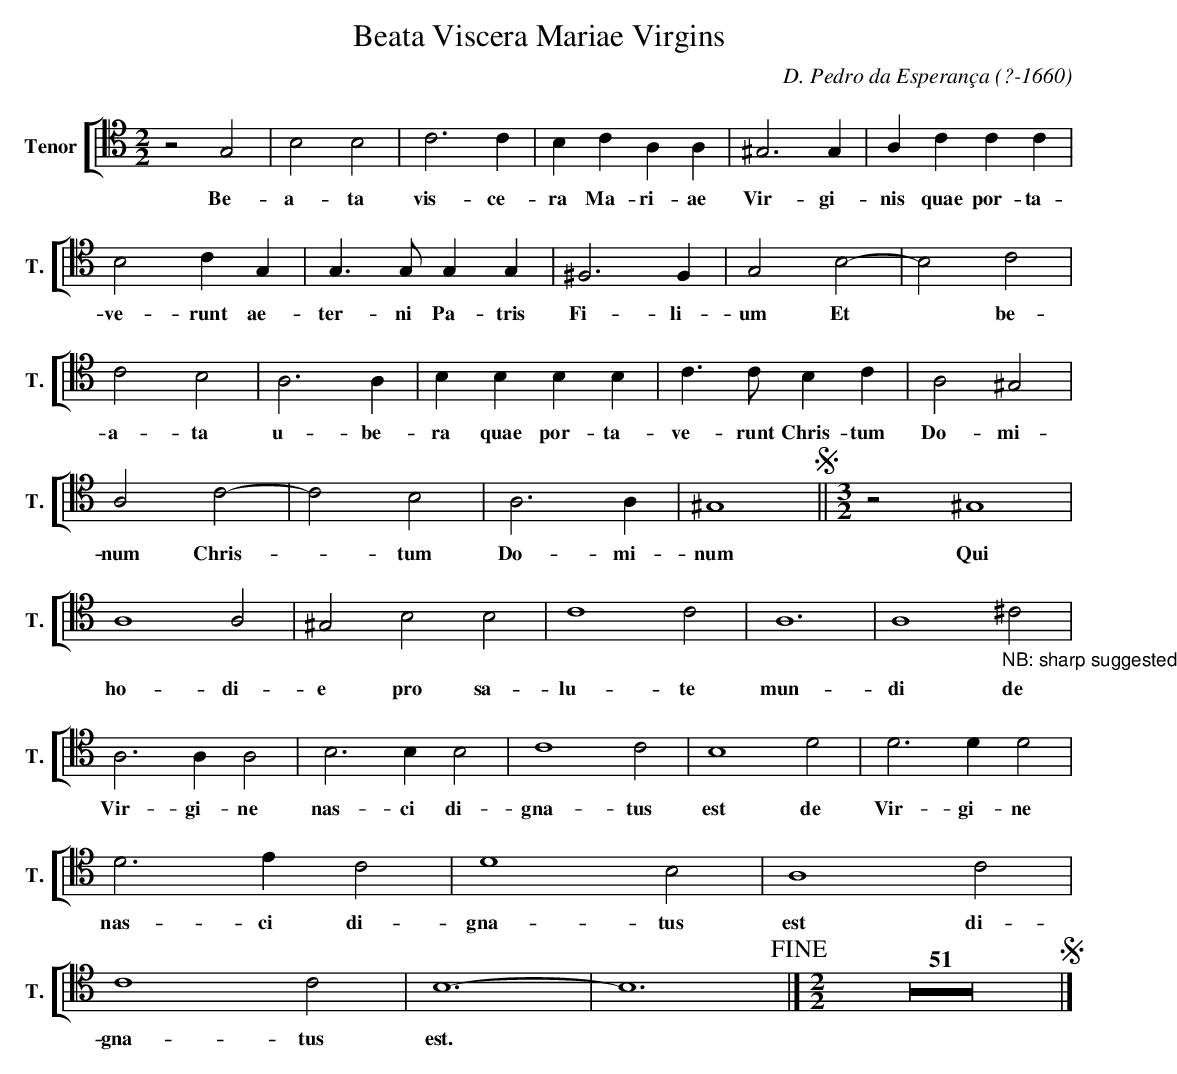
X:1
T:Beata Viscera Mariae Virgins
C:D. Pedro da Esperan\,ca (?-1660)
M:2/2
L:1/2
K:C
V: 7 clef=tenor name="Tenor" sname="T."
%%staves [ 7 ]
z G, | B, B, | C > C | B,/2 C/2 A,/2 A,/2 | ^G, > G, | A,/2 C/2 C/2 C/2 | B, C/2 G,/2| G,/2 > G,/2 G,/2 G,/2 | \
w: Be-a-ta vis-ce-ra Ma-ri-ae Vir-gi-nis quae por-ta-ve-runt ae-ter-ni Pa-tris
   ^F,>F,|G, B,-|B,C|CB,|A,>A, | B,/ B,/ B,/ B,/ | C/> C/ B,/ C/ | A,^G, | A,C-|CB,| A,>A,| ^G,2 !segno!|| \
w: Fi-li-um Et ~ be-a-ta u-be-ra quae por-ta-ve-runt Chris-tum Do-mi-num Chris--tum Do-mi-num
   [M:3/2] z^G,2| A,2A, | ^G,B,B, | C2C | A,3 | A,2"_NB: sharp suggested"^C | A,>A,A, | B,>B,B, | C2C | \
w: Qui ho-di-e pro sa-lu-te mun-di de Vir-gi-ne nas-ci di-gna-tus
   B,2D | D>DD | D>EC| D2B, | A,2C|C2C|B,3- | B,3 !fine! |] \
w: est de Vir-gi-ne nas-ci di-gna-tus est di-gna-tus est.
   [M:2/2] Z51 !segno! |] \
